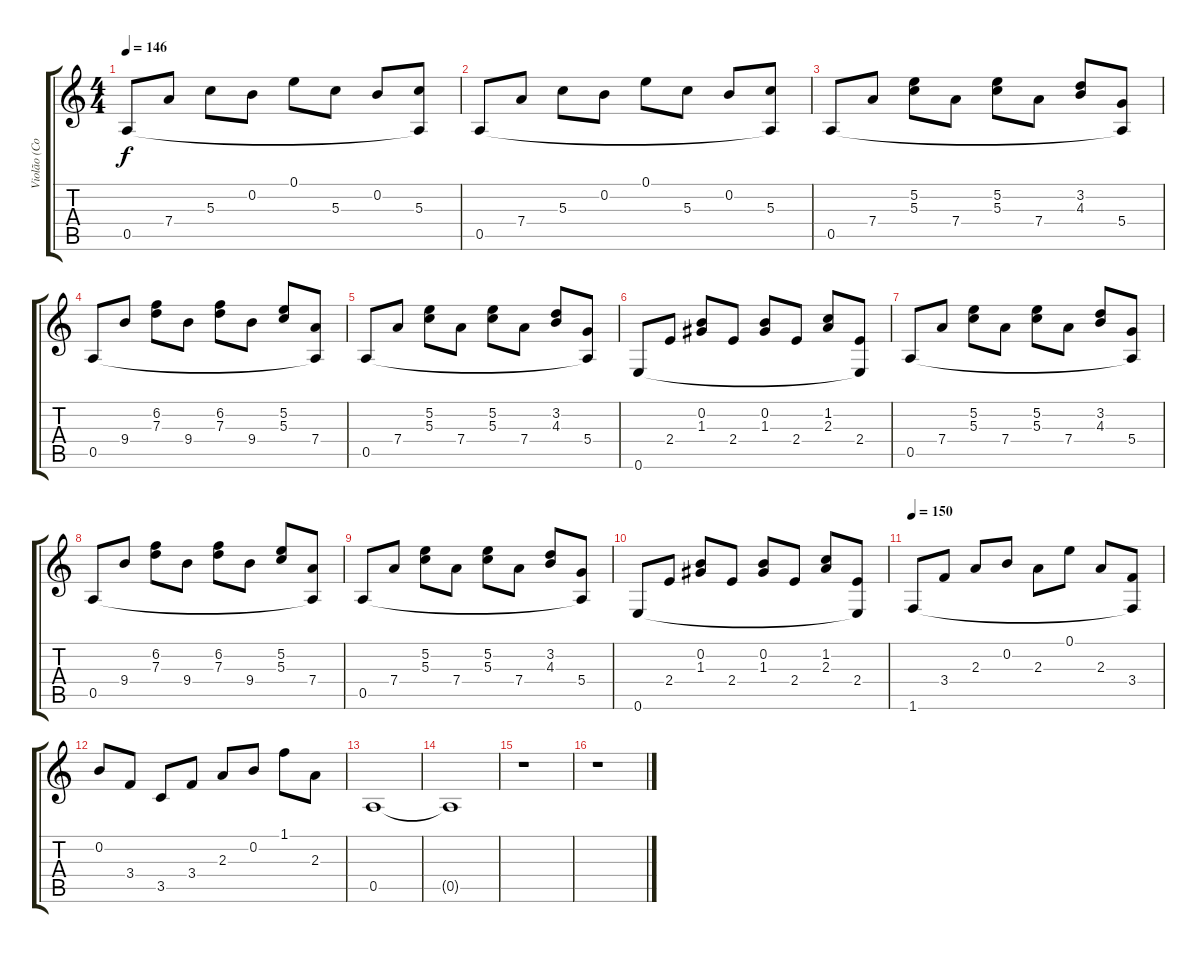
\track ("Violão (Cordas de Nylon)" "Violão (Co") {instrument acousticguitarnylon}
\staff {score tabs}
\tuning (E4 B3 G3 D3 A2 E2) {hide}
\ts (4 4)
\tempo 146
\clef g2
\ks c
0.5.8{dy f} 7.4.8 5.3.8 0.2.8 0.1.8 5.3.8 0.2.8 (5.3 0.5{t}).8 |
0.5.8 7.4.8 5.3.8 0.2.8 0.1.8 5.3.8 0.2.8 (5.3 0.5{t}).8 |
0.5.8 7.4.8 (5.2 5.3).8 7.4.8 (5.2 5.3).8 7.4.8 (3.2 4.3).8 (5.4 0.5{t}).8 |
0.5.8 9.4.8 (6.2 7.3).8 9.4.8 (6.2 7.3).8 9.4.8 (5.2 5.3).8 (7.4 0.5{t}).8 |
0.5.8 7.4.8 (5.2 5.3).8 7.4.8 (5.2 5.3).8 7.4.8 (3.2 4.3).8 (5.4 0.5{t}).8 |
0.6.8 2.4.8 (0.2 1.3).8 2.4.8 (0.2 1.3).8 2.4.8 (1.2 2.3).8 (2.4 0.6{t}).8 |
0.5.8 7.4.8 (5.2 5.3).8 7.4.8 (5.2 5.3).8 7.4.8 (3.2 4.3).8 (5.4 0.5{t}).8 |
0.5.8 9.4.8 (6.2 7.3).8 9.4.8 (6.2 7.3).8 9.4.8 (5.2 5.3).8 (7.4 0.5{t}).8 |
0.5.8 7.4.8 (5.2 5.3).8 7.4.8 (5.2 5.3).8 7.4.8 (3.2 4.3).8 (5.4 0.5{t}).8 |
0.6.8 2.4.8 (0.2 1.3).8 2.4.8 (0.2 1.3).8 2.4.8 (1.2 2.3).8 (2.4 0.6{t}).8 |
\tempo 150
1.6.8 3.4.8 2.3.8 0.2.8 2.3.8 0.1.8 2.3.8 (3.4 1.6{t}).8 |
0.2.8 3.4.8 3.5.8 3.4.8 2.3.8 0.2.8 1.1.8 2.3.8 |
0.5.1 |
0.5{t}.1 |
r.1 |
r.1
